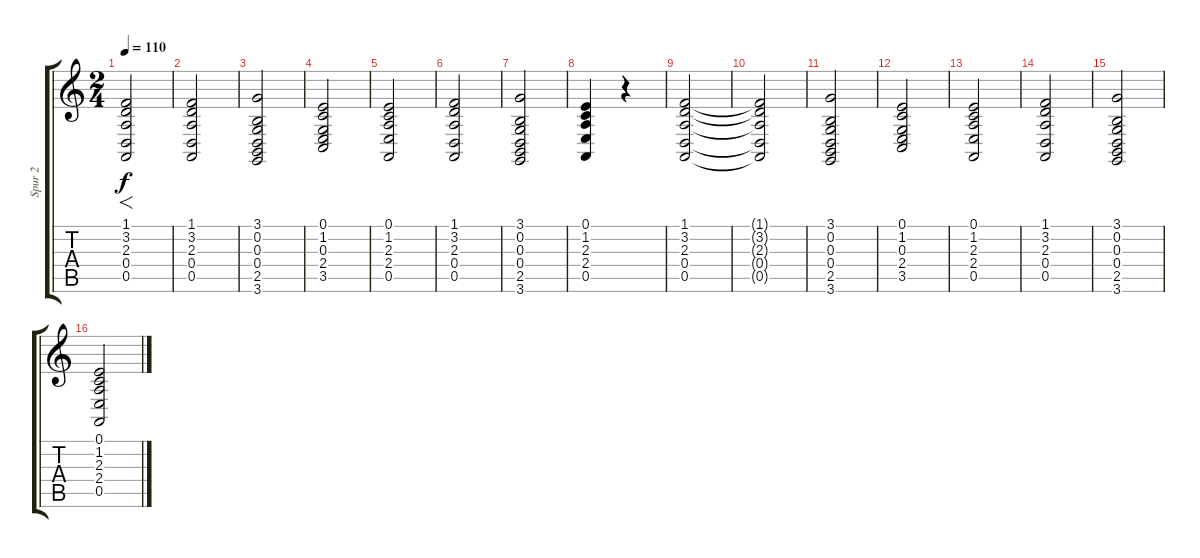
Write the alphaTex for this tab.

\track ("Spur 2" "Spur 2") {mute instrument stringensemble1}
\staff {score tabs}
\tuning (E4 B3 G3 D3 A2 E2) {hide}
\ts (2 4)
\tempo 110
\clef g2
\ks c
(1.1 3.2 2.3 0.4 0.5).2{f dy f} |
(1.1 3.2 2.3 0.4 0.5).2 |
(3.1 0.2 0.3 0.4 2.5 3.6).2 |
(0.1 1.2 0.3 2.4 3.5).2 |
(0.1 1.2 2.3 2.4 0.5).2 |
(1.1 3.2 2.3 0.4 0.5).2 |
(3.1 0.2 0.3 0.4 2.5 3.6).2 |
(0.1 1.2 2.3 2.4 0.5).4 r.4 |
(1.1 3.2 2.3 0.4 0.5).2 |
(1.1{t} 3.2{t} 2.3{t} 0.4{t} 0.5{t}).2 |
(3.1 0.2 0.3 0.4 2.5 3.6).2 |
(0.1 1.2 0.3 2.4 3.5).2 |
(0.1 1.2 2.3 2.4 0.5).2 |
(1.1 3.2 2.3 0.4 0.5).2 |
(3.1 0.2 0.3 0.4 2.5 3.6).2 |
(0.1 1.2 2.3 2.4 0.5).2
